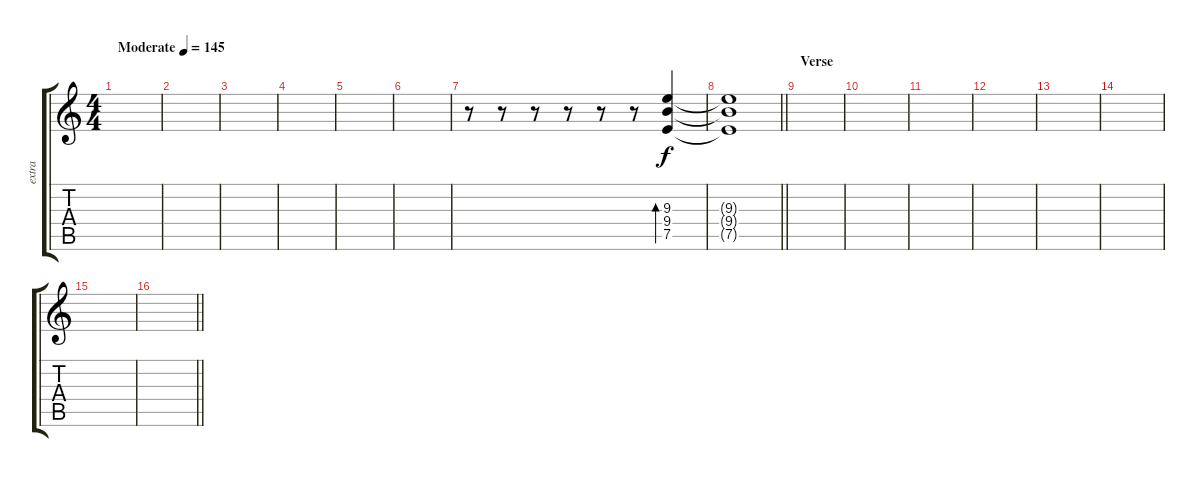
\track ("extra" "extra") {instrument electricguitarclean}
\staff {score tabs}
\tuning (E4 B3 G3 D3 A2 E2) {hide}
\ts (4 4)
\tempo (145 "Moderate")
\clef g2
\ks c
|
|
|
|
|
|
r.8 r.8 r.8 r.8 r.8 r.8 (9.3 9.4 7.5).4{bd 240} |
\barLineRight lightlight
(9.3{t} 9.4{t} 7.5{t}).1 |
\section ("" "Verse")
|
|
|
|
|
|
|
\barLineRight lightlight
